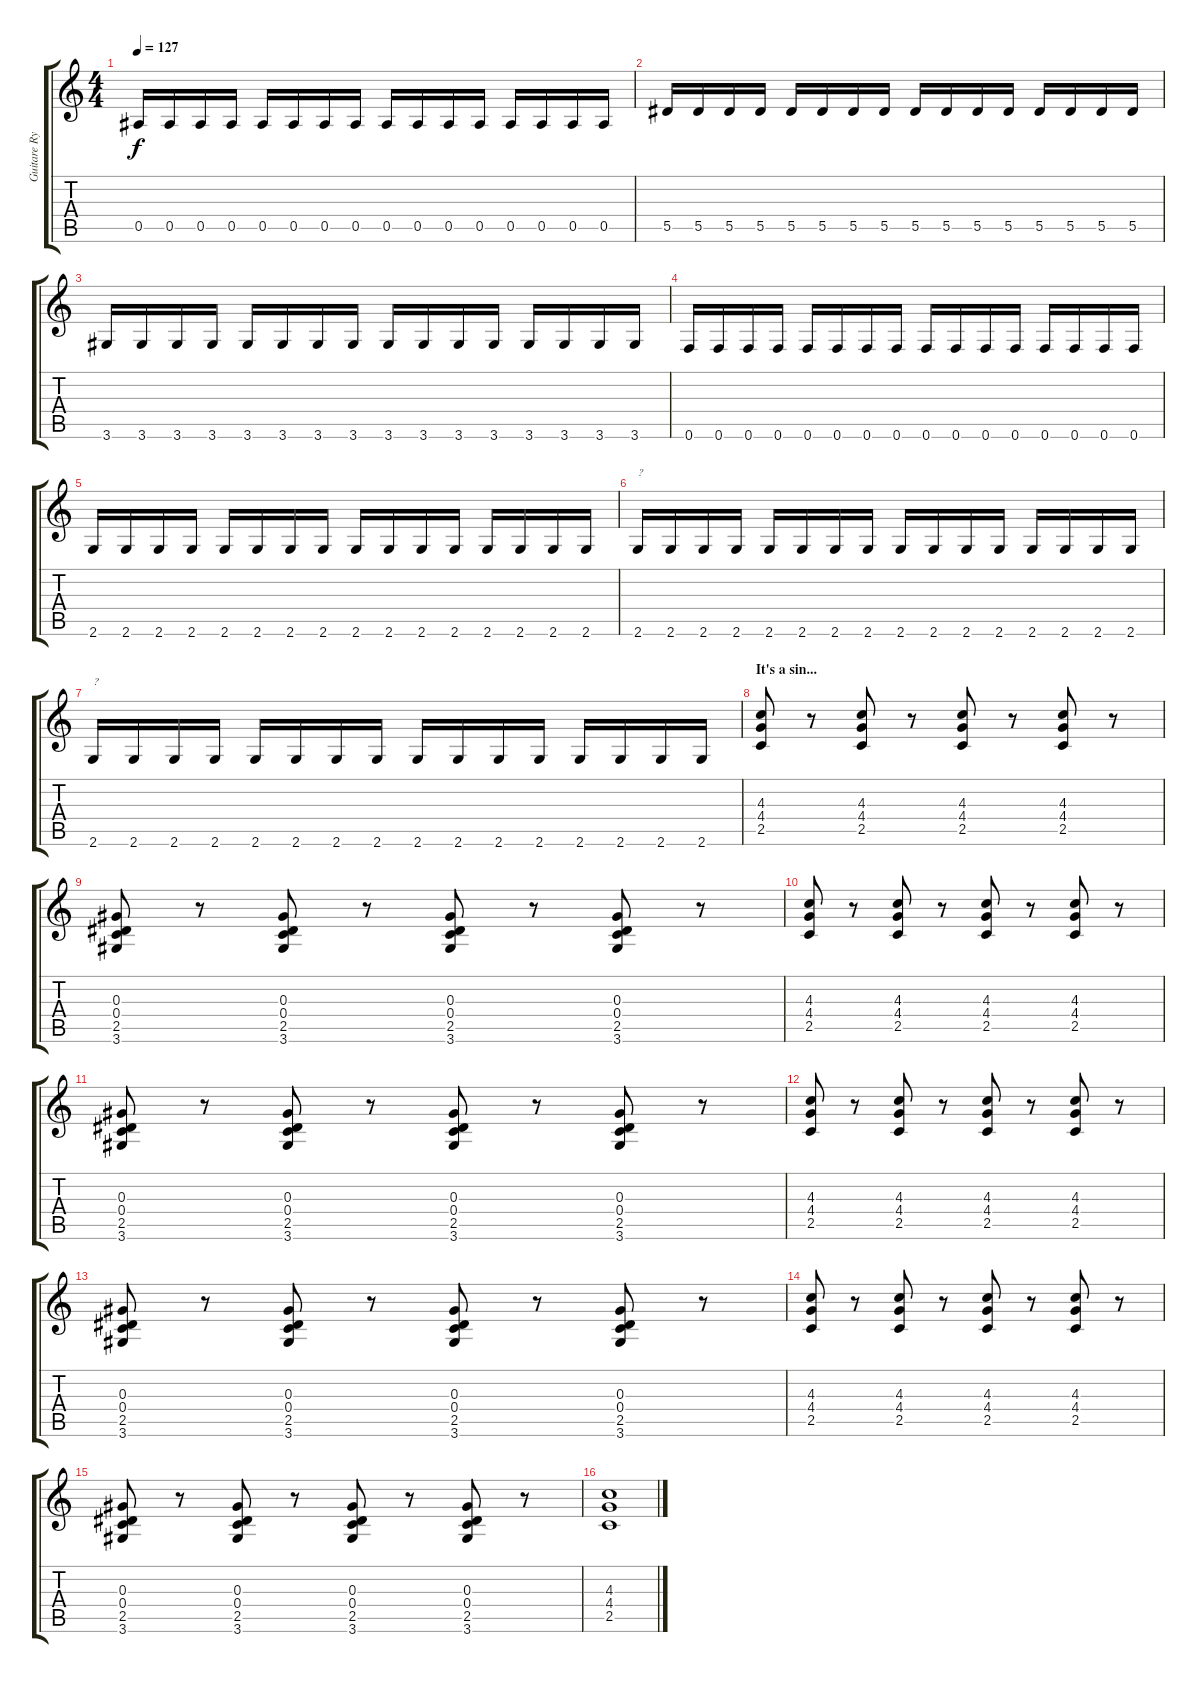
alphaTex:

\track ("Guitare Rythmique" "Guitare Ry") {instrument overdrivenguitar}
\staff {score tabs}
\tuning (F4 C4 Ab3 Eb3 Bb2 F2) {hide}
\ts (4 4)
\tempo 127
\clef g2
\ks c
0.5.16{dy f} 0.5.16 0.5.16 0.5.16 0.5.16 0.5.16 0.5.16 0.5.16 0.5.16 0.5.16 0.5.16 0.5.16 0.5.16 0.5.16 0.5.16 0.5.16 |
5.5.16 5.5.16 5.5.16 5.5.16 5.5.16 5.5.16 5.5.16 5.5.16 5.5.16 5.5.16 5.5.16 5.5.16 5.5.16 5.5.16 5.5.16 5.5.16 |
3.6.16 3.6.16 3.6.16 3.6.16 3.6.16 3.6.16 3.6.16 3.6.16 3.6.16 3.6.16 3.6.16 3.6.16 3.6.16 3.6.16 3.6.16 3.6.16 |
0.6.16 0.6.16 0.6.16 0.6.16 0.6.16 0.6.16 0.6.16 0.6.16 0.6.16 0.6.16 0.6.16 0.6.16 0.6.16 0.6.16 0.6.16 0.6.16 |
2.6.16 2.6.16 2.6.16 2.6.16 2.6.16 2.6.16 2.6.16 2.6.16 2.6.16 2.6.16 2.6.16 2.6.16 2.6.16 2.6.16 2.6.16 2.6.16 |
2.6.16{txt "?"} 2.6.16 2.6.16 2.6.16 2.6.16 2.6.16 2.6.16 2.6.16 2.6.16 2.6.16 2.6.16 2.6.16 2.6.16 2.6.16 2.6.16 2.6.16 |
2.6.16{txt "?"} 2.6.16 2.6.16 2.6.16 2.6.16 2.6.16 2.6.16 2.6.16 2.6.16 2.6.16 2.6.16 2.6.16 2.6.16 2.6.16 2.6.16 2.6.16 |
\section ("" "It's a sin...")
(4.3 4.4 2.5).8 r.8 (4.3 4.4 2.5).8 r.8 (4.3 4.4 2.5).8 r.8 (4.3 4.4 2.5).8 r.8 |
(0.3 0.4 2.5 3.6).8 r.8 (0.3 0.4 2.5 3.6).8 r.8 (0.3 0.4 2.5 3.6).8 r.8 (0.3 0.4 2.5 3.6).8 r.8 |
(4.3 4.4 2.5).8 r.8 (4.3 4.4 2.5).8 r.8 (4.3 4.4 2.5).8 r.8 (4.3 4.4 2.5).8 r.8 |
(0.3 0.4 2.5 3.6).8 r.8 (0.3 0.4 2.5 3.6).8 r.8 (0.3 0.4 2.5 3.6).8 r.8 (0.3 0.4 2.5 3.6).8 r.8 |
(4.3 4.4 2.5).8 r.8 (4.3 4.4 2.5).8 r.8 (4.3 4.4 2.5).8 r.8 (4.3 4.4 2.5).8 r.8 |
(0.3 0.4 2.5 3.6).8 r.8 (0.3 0.4 2.5 3.6).8 r.8 (0.3 0.4 2.5 3.6).8 r.8 (0.3 0.4 2.5 3.6).8 r.8 |
(4.3 4.4 2.5).8 r.8 (4.3 4.4 2.5).8 r.8 (4.3 4.4 2.5).8 r.8 (4.3 4.4 2.5).8 r.8 |
(0.3 0.4 2.5 3.6).8 r.8 (0.3 0.4 2.5 3.6).8 r.8 (0.3 0.4 2.5 3.6).8 r.8 (0.3 0.4 2.5 3.6).8 r.8 |
(4.3 4.4 2.5).1
